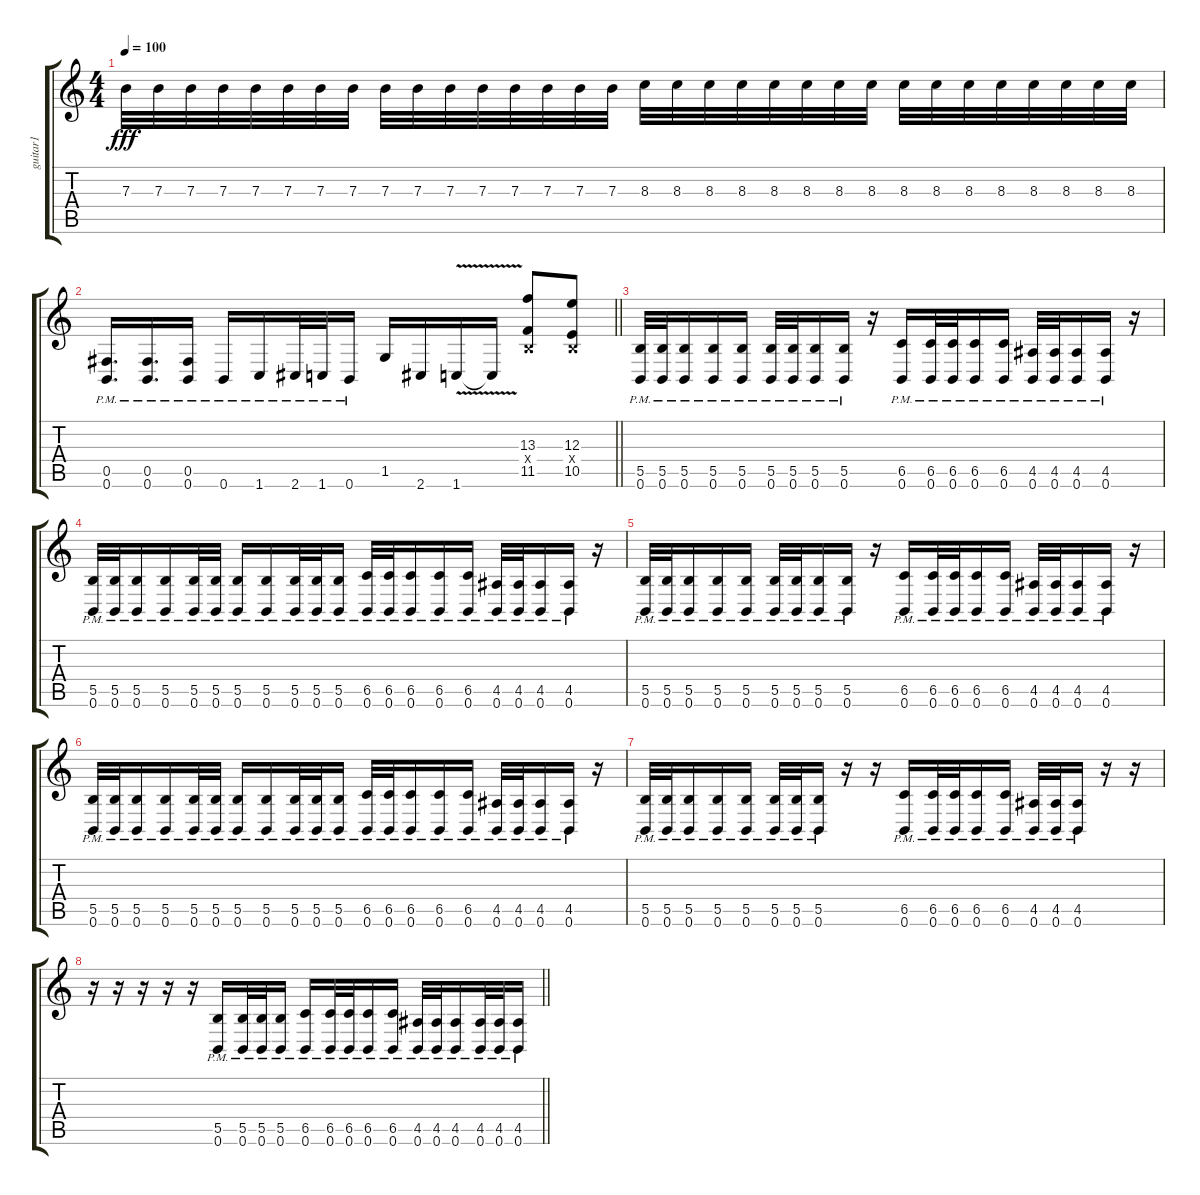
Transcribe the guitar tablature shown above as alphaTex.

\track ("guitar1" "guitar1") {instrument distortionguitar}
\staff {score tabs}
\tuning (Db4 Ab3 E3 B2 Gb2 B1) {hide}
\ts (4 4)
\tempo 100
\clef g2
\ks c
7.3.32{dy fff} 7.3.32 7.3.32 7.3.32 7.3.32 7.3.32 7.3.32 7.3.32 7.3.32 7.3.32 7.3.32 7.3.32 7.3.32 7.3.32 7.3.32 7.3.32 8.3.32 8.3.32 8.3.32 8.3.32 8.3.32 8.3.32 8.3.32 8.3.32 8.3.32 8.3.32 8.3.32 8.3.32 8.3.32 8.3.32 8.3.32 8.3.32 |
\barLineRight lightlight
(0.5{pm} 0.6{pm}).16{d} (0.5{pm} 0.6{pm}).16{d} (0.5{pm} 0.6{pm}).16 0.6{pm}.16 1.6{pm}.16 2.6{pm}.32 1.6{pm}.32 0.6{pm}.16 1.5.16 2.6.16 1.6{v}.16 1.6{t}.16 (13.3 0.4{x} 11.5).8 (12.3 0.4{x} 10.5).8 |
\section ("" "")
(5.5{pm} 0.6{pm}).32 (5.5{pm} 0.6{pm}).32 (5.5{pm} 0.6{pm}).16 (5.5{pm} 0.6{pm}).16 (5.5{pm} 0.6{pm}).16 (5.5{pm} 0.6{pm}).32 (5.5{pm} 0.6{pm}).32 (5.5{pm} 0.6{pm}).16 (5.5{pm} 0.6{pm}).16 r.16 (6.5{pm} 0.6{pm}).16 (6.5{pm} 0.6{pm}).32 (6.5{pm} 0.6{pm}).32 (6.5{pm} 0.6{pm}).16 (6.5{pm} 0.6{pm}).16 (4.5{pm} 0.6{pm}).32 (4.5{pm} 0.6{pm}).32 (4.5{pm} 0.6{pm}).16 (4.5{pm} 0.6{pm}).16 r.16 |
(5.5{pm} 0.6{pm}).32 (5.5{pm} 0.6{pm}).32 (5.5{pm} 0.6{pm}).16 (5.5{pm} 0.6{pm}).16 (5.5{pm} 0.6{pm}).32 (5.5{pm} 0.6{pm}).32 (5.5{pm} 0.6{pm}).16 (5.5{pm} 0.6{pm}).16 (5.5{pm} 0.6{pm}).32 (5.5{pm} 0.6{pm}).32 (5.5{pm} 0.6{pm}).16 (6.5{pm} 0.6{pm}).32 (6.5{pm} 0.6{pm}).32 (6.5{pm} 0.6{pm}).16 (6.5{pm} 0.6{pm}).16 (6.5{pm} 0.6{pm}).16 (4.5{pm} 0.6{pm}).32 (4.5{pm} 0.6{pm}).32 (4.5{pm} 0.6{pm}).16 (4.5{pm} 0.6{pm}).16 r.16 |
(5.5{pm} 0.6{pm}).32 (5.5{pm} 0.6{pm}).32 (5.5{pm} 0.6{pm}).16 (5.5{pm} 0.6{pm}).16 (5.5{pm} 0.6{pm}).16 (5.5{pm} 0.6{pm}).32 (5.5{pm} 0.6{pm}).32 (5.5{pm} 0.6{pm}).16 (5.5{pm} 0.6{pm}).16 r.16 (6.5{pm} 0.6{pm}).16 (6.5{pm} 0.6{pm}).32 (6.5{pm} 0.6{pm}).32 (6.5{pm} 0.6{pm}).16 (6.5{pm} 0.6{pm}).16 (4.5{pm} 0.6{pm}).32 (4.5{pm} 0.6{pm}).32 (4.5{pm} 0.6{pm}).16 (4.5{pm} 0.6{pm}).16 r.16 |
(5.5{pm} 0.6{pm}).32 (5.5{pm} 0.6{pm}).32 (5.5{pm} 0.6{pm}).16 (5.5{pm} 0.6{pm}).16 (5.5{pm} 0.6{pm}).32 (5.5{pm} 0.6{pm}).32 (5.5{pm} 0.6{pm}).16 (5.5{pm} 0.6{pm}).16 (5.5{pm} 0.6{pm}).32 (5.5{pm} 0.6{pm}).32 (5.5{pm} 0.6{pm}).16 (6.5{pm} 0.6{pm}).32 (6.5{pm} 0.6{pm}).32 (6.5{pm} 0.6{pm}).16 (6.5{pm} 0.6{pm}).16 (6.5{pm} 0.6{pm}).16 (4.5{pm} 0.6{pm}).32 (4.5{pm} 0.6{pm}).32 (4.5{pm} 0.6{pm}).16 (4.5{pm} 0.6{pm}).16 r.16 |
(5.5{pm} 0.6{pm}).32 (5.5{pm} 0.6{pm}).32 (5.5{pm} 0.6{pm}).16 (5.5{pm} 0.6{pm}).16 (5.5{pm} 0.6{pm}).16 (5.5{pm} 0.6{pm}).32 (5.5{pm} 0.6{pm}).32 (5.5{pm} 0.6{pm}).16 r.16 r.16 (6.5{pm} 0.6{pm}).16 (6.5{pm} 0.6{pm}).32 (6.5{pm} 0.6{pm}).32 (6.5{pm} 0.6{pm}).16 (6.5{pm} 0.6{pm}).16 (4.5{pm} 0.6{pm}).32 (4.5{pm} 0.6{pm}).32 (4.5{pm} 0.6{pm}).16 r.16 r.16 |
\barLineRight lightlight
r.16 r.16 r.16 r.16 r.16 (5.5{pm} 0.6{pm}).16 (5.5{pm} 0.6{pm}).32 (5.5{pm} 0.6{pm}).32 (5.5{pm} 0.6{pm}).16 (6.5{pm} 0.6{pm}).16 (6.5{pm} 0.6{pm}).32 (6.5{pm} 0.6{pm}).32 (6.5{pm} 0.6{pm}).16 (6.5{pm} 0.6{pm}).16 (4.5{pm} 0.6{pm}).32 (4.5{pm} 0.6{pm}).32 (4.5{pm} 0.6{pm}).16 (4.5{pm} 0.6{pm}).32 (4.5{pm} 0.6{pm}).32 (4.5{pm} 0.6{pm}).16
